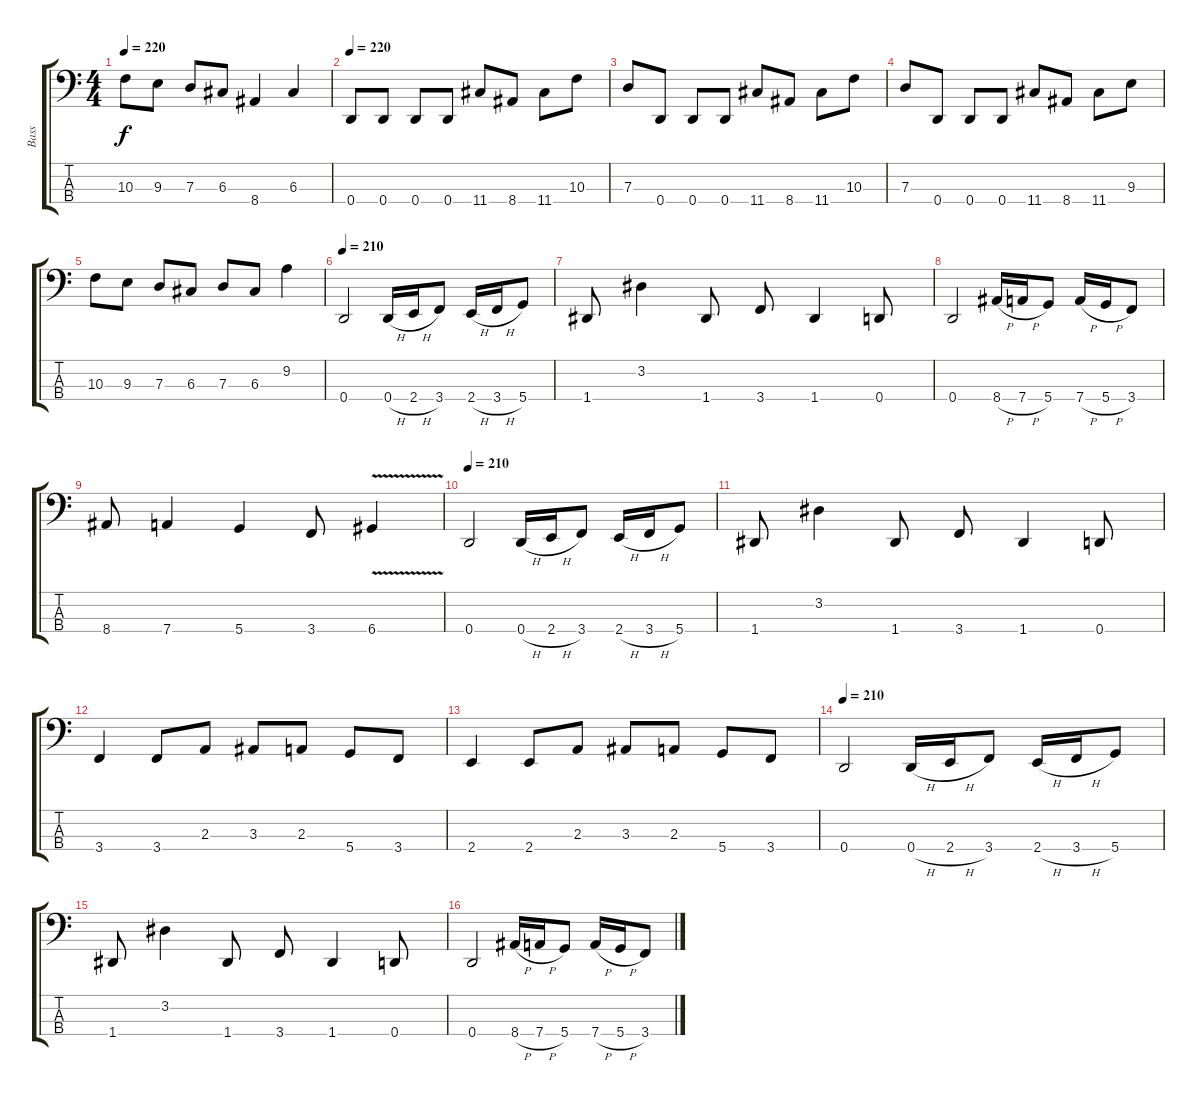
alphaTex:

\track ("Bass" "Bass") {instrument electricbassfinger}
\staff {score tabs}
\tuning (F2 C2 G1 D1) {hide}
\ts (4 4)
\tempo 220
\clef f4
\ks c
10.3.8{dy f} 9.3.8 7.3.8 6.3.8 8.4.4 6.3.4 |
\tempo 220
0.4.8 0.4.8 0.4.8 0.4.8 11.4.8 8.4.8 11.4.8 10.3.8 |
7.3.8 0.4.8 0.4.8 0.4.8 11.4.8 8.4.8 11.4.8 10.3.8 |
7.3.8 0.4.8 0.4.8 0.4.8 11.4.8 8.4.8 11.4.8 9.3.8 |
10.3.8 9.3.8 7.3.8 6.3.8 7.3.8 6.3.8 9.2.4 |
\tempo 210
0.4.2 0.4{h}.16 2.4{h}.16 3.4.8 2.4{h}.16 3.4{h}.16 5.4.8 |
1.4.8 3.2.4 1.4.8 3.4.8 1.4.4 0.4.8 |
0.4.2 8.4{h}.16 7.4{h}.16 5.4.8 7.4{h}.16 5.4{h}.16 3.4.8 |
8.4.8 7.4.4 5.4.4 3.4.8 6.4{v}.4 |
\tempo 210
0.4.2 0.4{h}.16 2.4{h}.16 3.4.8 2.4{h}.16 3.4{h}.16 5.4.8 |
1.4.8 3.2.4 1.4.8 3.4.8 1.4.4 0.4.8 |
3.4.4 3.4.8 2.3.8 3.3.8 2.3.8 5.4.8 3.4.8 |
2.4.4 2.4.8 2.3.8 3.3.8 2.3.8 5.4.8 3.4.8 |
\tempo 210
0.4.2 0.4{h}.16 2.4{h}.16 3.4.8 2.4{h}.16 3.4{h}.16 5.4.8 |
1.4.8 3.2.4 1.4.8 3.4.8 1.4.4 0.4.8 |
0.4.2 8.4{h}.16 7.4{h}.16 5.4.8 7.4{h}.16 5.4{h}.16 3.4.8
